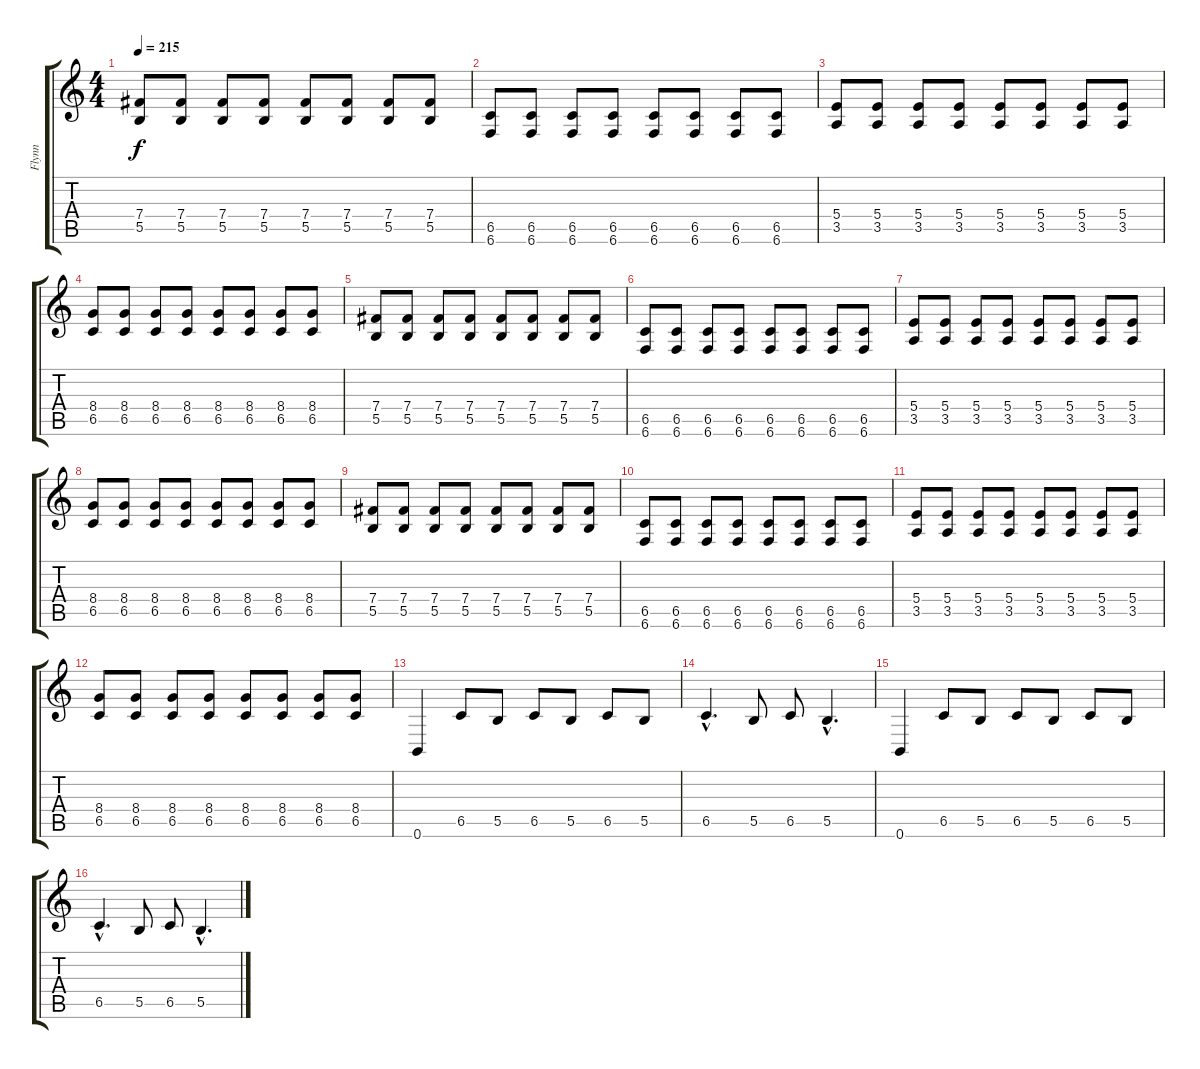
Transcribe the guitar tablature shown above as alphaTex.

\track ("Flynn" "Flynn") {instrument distortionguitar}
\staff {score tabs}
\tuning (Db4 Ab3 E3 B2 Gb2 B1) {hide}
\ts (4 4)
\tempo 215
\clef g2
\ks c
(7.4 5.5).8{dy f} (7.4 5.5).8 (7.4 5.5).8 (7.4 5.5).8 (7.4 5.5).8 (7.4 5.5).8 (7.4 5.5).8 (7.4 5.5).8 |
(6.5 6.6).8 (6.5 6.6).8 (6.5 6.6).8 (6.5 6.6).8 (6.5 6.6).8 (6.5 6.6).8 (6.5 6.6).8 (6.5 6.6).8 |
(5.4 3.5).8 (5.4 3.5).8 (5.4 3.5).8 (5.4 3.5).8 (5.4 3.5).8 (5.4 3.5).8 (5.4 3.5).8 (5.4 3.5).8 |
(8.4 6.5).8 (8.4 6.5).8 (8.4 6.5).8 (8.4 6.5).8 (8.4 6.5).8 (8.4 6.5).8 (8.4 6.5).8 (8.4 6.5).8 |
(7.4 5.5).8 (7.4 5.5).8 (7.4 5.5).8 (7.4 5.5).8 (7.4 5.5).8 (7.4 5.5).8 (7.4 5.5).8 (7.4 5.5).8 |
(6.5 6.6).8 (6.5 6.6).8 (6.5 6.6).8 (6.5 6.6).8 (6.5 6.6).8 (6.5 6.6).8 (6.5 6.6).8 (6.5 6.6).8 |
(5.4 3.5).8 (5.4 3.5).8 (5.4 3.5).8 (5.4 3.5).8 (5.4 3.5).8 (5.4 3.5).8 (5.4 3.5).8 (5.4 3.5).8 |
(8.4 6.5).8 (8.4 6.5).8 (8.4 6.5).8 (8.4 6.5).8 (8.4 6.5).8 (8.4 6.5).8 (8.4 6.5).8 (8.4 6.5).8 |
(7.4 5.5).8 (7.4 5.5).8 (7.4 5.5).8 (7.4 5.5).8 (7.4 5.5).8 (7.4 5.5).8 (7.4 5.5).8 (7.4 5.5).8 |
(6.5 6.6).8 (6.5 6.6).8 (6.5 6.6).8 (6.5 6.6).8 (6.5 6.6).8 (6.5 6.6).8 (6.5 6.6).8 (6.5 6.6).8 |
(5.4 3.5).8 (5.4 3.5).8 (5.4 3.5).8 (5.4 3.5).8 (5.4 3.5).8 (5.4 3.5).8 (5.4 3.5).8 (5.4 3.5).8 |
(8.4 6.5).8 (8.4 6.5).8 (8.4 6.5).8 (8.4 6.5).8 (8.4 6.5).8 (8.4 6.5).8 (8.4 6.5).8 (8.4 6.5).8 |
0.6.4 6.5.8 5.5.8 6.5.8 5.5.8 6.5.8 5.5.8 |
6.5{hac}.4{d} 5.5.8 6.5.8 5.5{hac}.4{d} |
0.6.4 6.5.8 5.5.8 6.5.8 5.5.8 6.5.8 5.5.8 |
6.5{hac}.4{d} 5.5.8 6.5.8 5.5{hac}.4{d}
